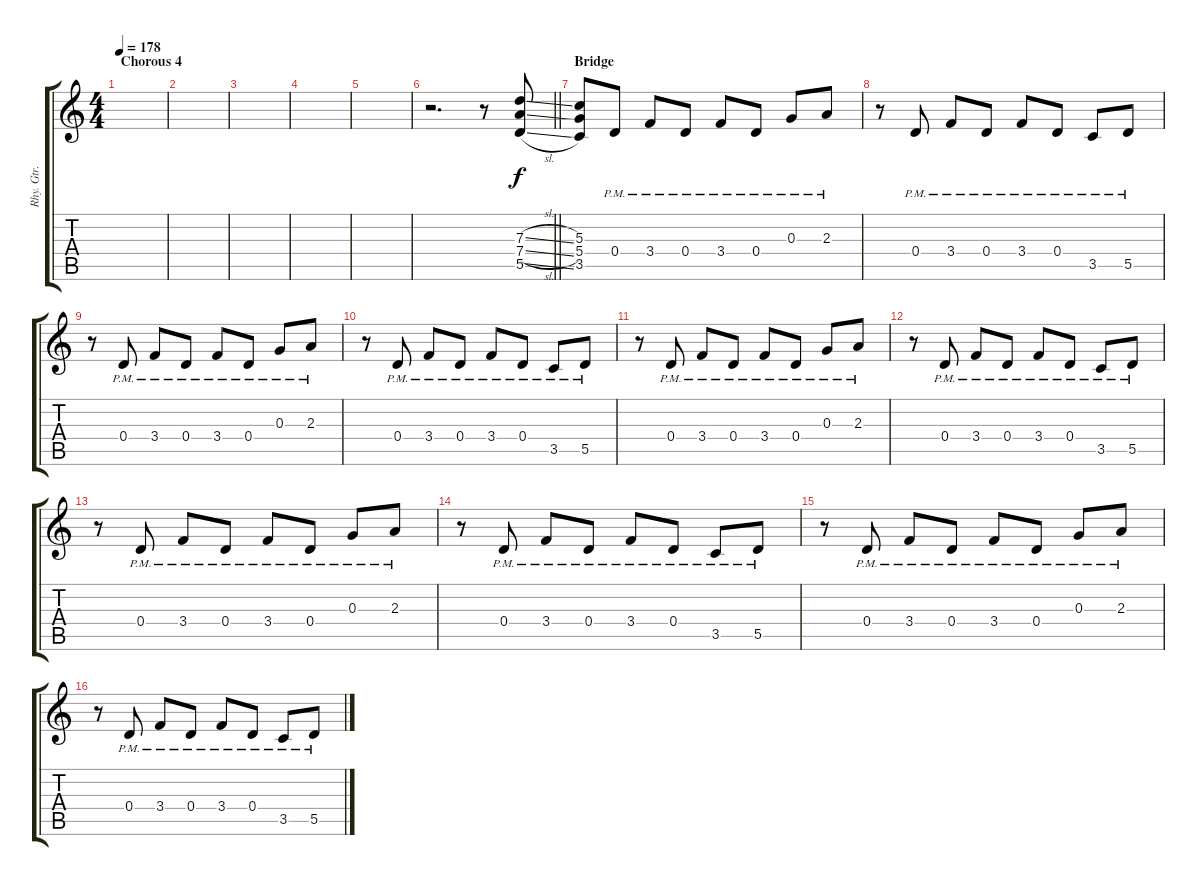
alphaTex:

\track ("Rhy. Gtr. 1" "Rhy. Gtr. ") {instrument distortionguitar}
\staff {score tabs}
\tuning (E4 B3 G3 D3 A2 D2) {hide}
\ts (4 4)
\section ("" "Chorous 4")
\tempo 178
\clef g2
\ks c
|
|
|
|
|
\barLineRight lightlight
r.2{d} r.8 (7.3{sl} 7.4{sl} 5.5{sl}).8 |
\section ("" "Bridge")
(5.3 5.4 3.5).8 0.4{pm}.8{volume 16 balance 8 instrument distortionguitar} 3.4{pm}.8 0.4{pm}.8 3.4{pm}.8 0.4{pm}.8 0.3{pm}.8 2.3{pm}.8 |
r.8 0.4{pm}.8 3.4{pm}.8 0.4{pm}.8 3.4{pm}.8 0.4{pm}.8 3.5{pm}.8 5.5{pm}.8 |
r.8 0.4{pm}.8 3.4{pm}.8 0.4{pm}.8 3.4{pm}.8 0.4{pm}.8 0.3{pm}.8 2.3{pm}.8 |
r.8 0.4{pm}.8 3.4{pm}.8 0.4{pm}.8 3.4{pm}.8 0.4{pm}.8 3.5{pm}.8 5.5{pm}.8 |
r.8 0.4{pm}.8 3.4{pm}.8 0.4{pm}.8 3.4{pm}.8 0.4{pm}.8 0.3{pm}.8 2.3{pm}.8 |
r.8 0.4{pm}.8 3.4{pm}.8 0.4{pm}.8 3.4{pm}.8 0.4{pm}.8 3.5{pm}.8 5.5{pm}.8 |
r.8 0.4{pm}.8 3.4{pm}.8 0.4{pm}.8 3.4{pm}.8 0.4{pm}.8 0.3{pm}.8 2.3{pm}.8 |
r.8 0.4{pm}.8 3.4{pm}.8 0.4{pm}.8 3.4{pm}.8 0.4{pm}.8 3.5{pm}.8 5.5{pm}.8 |
r.8{volume 14} 0.4{pm}.8 3.4{pm}.8 0.4{pm}.8 3.4{pm}.8 0.4{pm}.8 0.3{pm}.8 2.3{pm}.8 |
r.8 0.4{pm}.8 3.4{pm}.8 0.4{pm}.8 3.4{pm}.8 0.4{pm}.8 3.5{pm}.8 5.5{pm}.8
